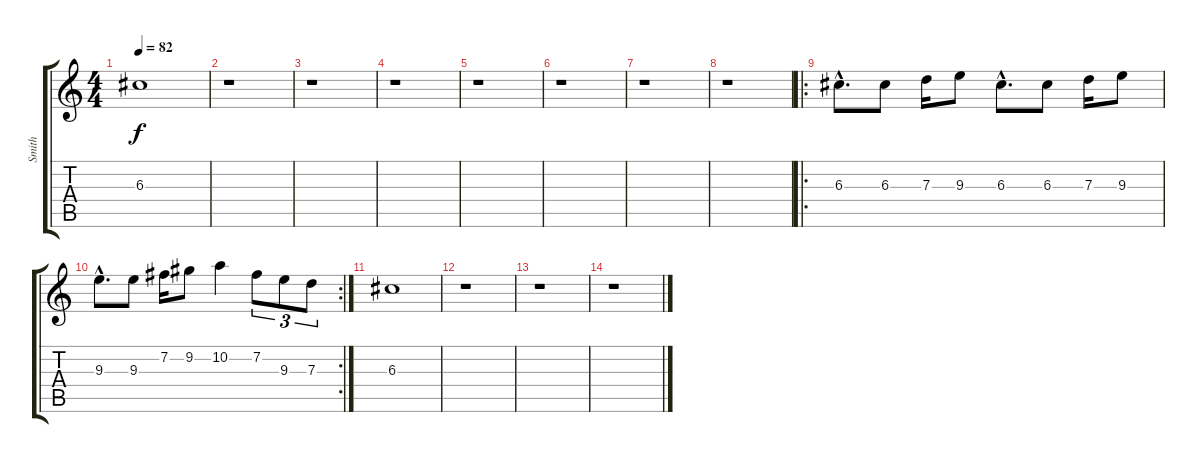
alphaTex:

\track ("Smith" "Smith") {instrument distortionguitar}
\staff {score tabs}
\tuning (E4 B3 G3 D3 A2 E2) {hide}
\ts (4 4)
\tempo 82
\clef g2
\ks c
6.3.1{dy f} |
r.1 |
r.1 |
r.1 |
r.1 |
r.1 |
r.1 |
r.1 |
\ro
6.3{hac}.8{d} 6.3.8 7.3.16 9.3.8 6.3{hac}.8{d} 6.3.8 7.3.16 9.3.8 |
\rc 2
9.3{hac}.8{d} 9.3.8 7.2.16 9.2.8 10.2.4 7.2.8{tu (3 2)} 9.3.8{tu (3 2)} 7.3.8{tu (3 2)} |
6.3.1 |
r.1 |
r.1 |
r.1
